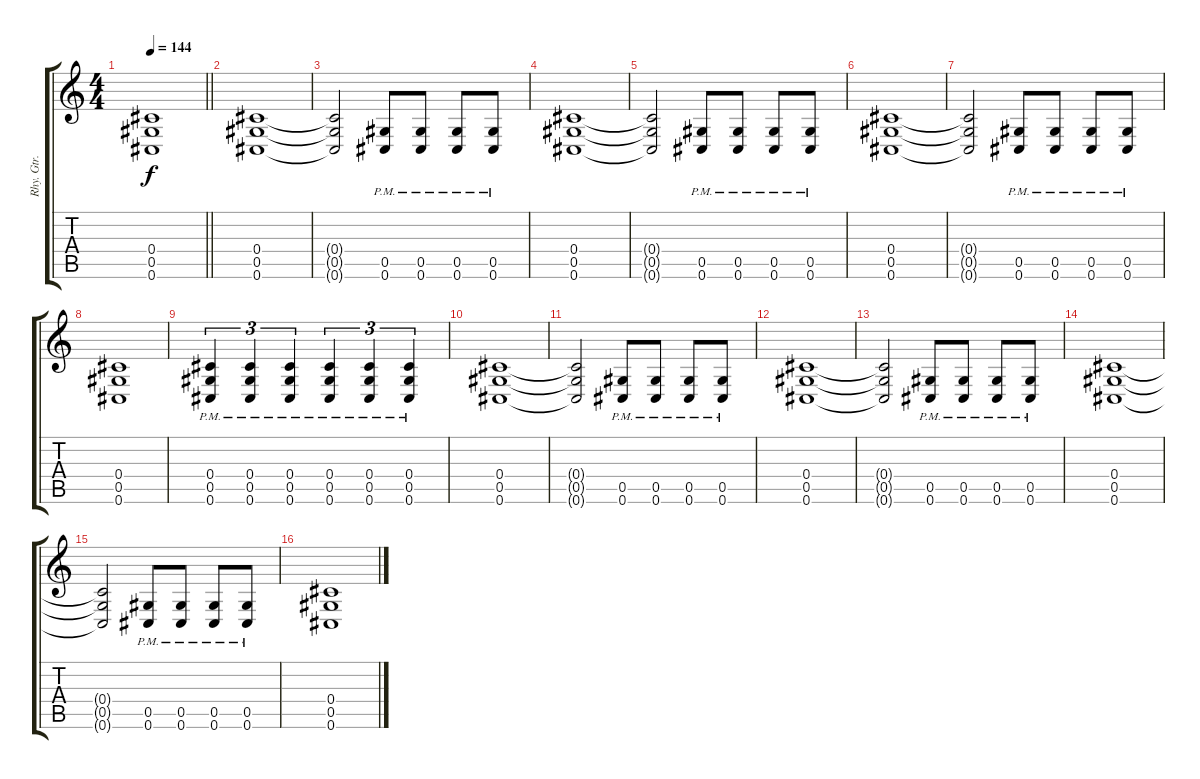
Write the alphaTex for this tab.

\track ("Rhy. Gtr. 2" "Rhy. Gtr. ") {instrument distortionguitar}
\staff {score tabs}
\tuning (Eb4 Bb3 Gb3 Db3 Ab2 Db2) {hide}
\ts (4 4)
\tempo 144
\clef g2
\barLineRight lightlight
\ks c
(0.4{t} 0.5{t} 0.6{t}).1{dy f} |
\section ("" "")
(0.4 0.5 0.6).1 |
(0.4{t} 0.5{t} 0.6{t}).2 (0.5{pm} 0.6{pm}).8 (0.5{pm} 0.6{pm}).8 (0.5{pm} 0.6{pm}).8 (0.5{pm} 0.6{pm}).8 |
(0.4 0.5 0.6).1 |
(0.4{t} 0.5{t} 0.6{t}).2 (0.5{pm} 0.6{pm}).8 (0.5{pm} 0.6{pm}).8 (0.5{pm} 0.6{pm}).8 (0.5{pm} 0.6{pm}).8 |
(0.4 0.5 0.6).1 |
(0.4{t} 0.5{t} 0.6{t}).2 (0.5{pm} 0.6{pm}).8 (0.5{pm} 0.6{pm}).8 (0.5{pm} 0.6{pm}).8 (0.5{pm} 0.6{pm}).8 |
(0.4 0.5 0.6).1 |
(0.4{pm} 0.5{pm} 0.6{pm}).4{tu (3 2)} (0.4{pm} 0.5{pm} 0.6{pm}).4{tu (3 2)} (0.4{pm} 0.5{pm} 0.6{pm}).4{tu (3 2)} (0.4{pm} 0.5{pm} 0.6{pm}).4{tu (3 2)} (0.4{pm} 0.5{pm} 0.6{pm}).4{tu (3 2)} (0.4{pm} 0.5{pm} 0.6{pm}).4{tu (3 2)} |
(0.4 0.5 0.6).1 |
(0.4{t} 0.5{t} 0.6{t}).2 (0.5{pm} 0.6{pm}).8 (0.5{pm} 0.6{pm}).8 (0.5{pm} 0.6{pm}).8 (0.5{pm} 0.6{pm}).8 |
(0.4 0.5 0.6).1 |
(0.4{t} 0.5{t} 0.6{t}).2 (0.5{pm} 0.6{pm}).8 (0.5{pm} 0.6{pm}).8 (0.5{pm} 0.6{pm}).8 (0.5{pm} 0.6{pm}).8 |
(0.4 0.5 0.6).1 |
(0.4{t} 0.5{t} 0.6{t}).2 (0.5{pm} 0.6{pm}).8 (0.5{pm} 0.6{pm}).8 (0.5{pm} 0.6{pm}).8 (0.5{pm} 0.6{pm}).8 |
(0.4 0.5 0.6).1
